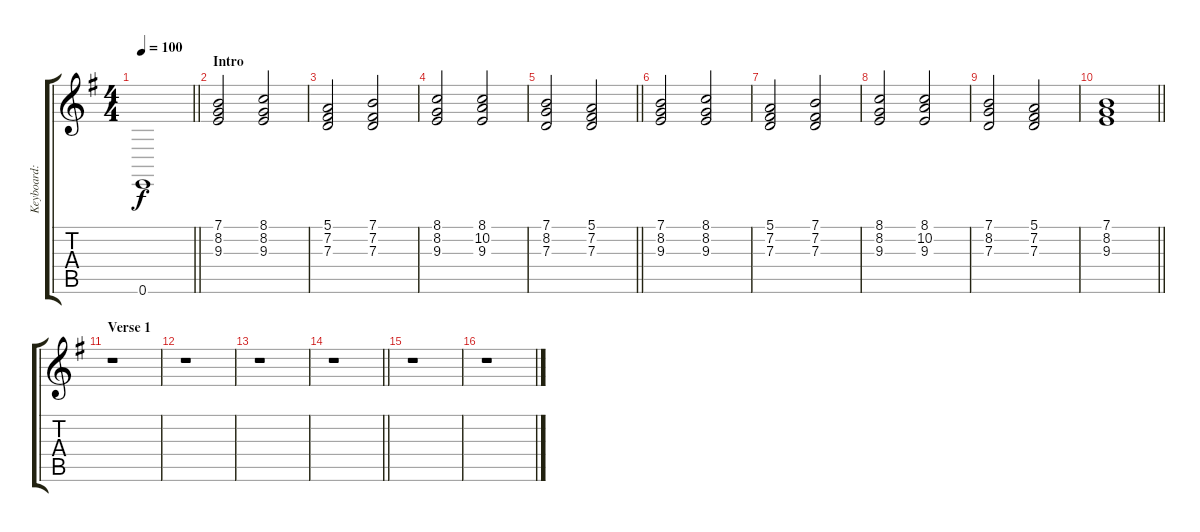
\track ("Keyboard: Lars Andrè Rørvik Larsen" "Keyboard: ") {instrument choiraahs}
\staff {score tabs}
\tuning (E4 B3 G3 D3 A2 E2) {hide}
\ts (4 4)
\tempo 100
\clef g2
\barLineRight lightlight
\ks eminor
0.6.1{dy f instrument choiraahs} |
\section ("" "Intro")
(7.1 8.2 9.3).2 (8.1 8.2 9.3).2 |
(5.1 7.2 7.3).2 (7.1 7.2 7.3).2 |
(8.1 8.2 9.3).2 (8.1 10.2 9.3).2 |
\barLineRight lightlight
(7.1 8.2 7.3).2 (5.1 7.2 7.3).2 |
(7.1 8.2 9.3).2 (8.1 8.2 9.3).2 |
(5.1 7.2 7.3).2 (7.1 7.2 7.3).2 |
(8.1 8.2 9.3).2 (8.1 10.2 9.3).2 |
(7.1 8.2 7.3).2 (5.1 7.2 7.3).2 |
\barLineRight lightlight
(7.1 8.2 9.3).1 |
\section ("" "Verse 1")
r.1 |
r.1 |
r.1 |
\barLineRight lightlight
r.1 |
r.1 |
r.1
